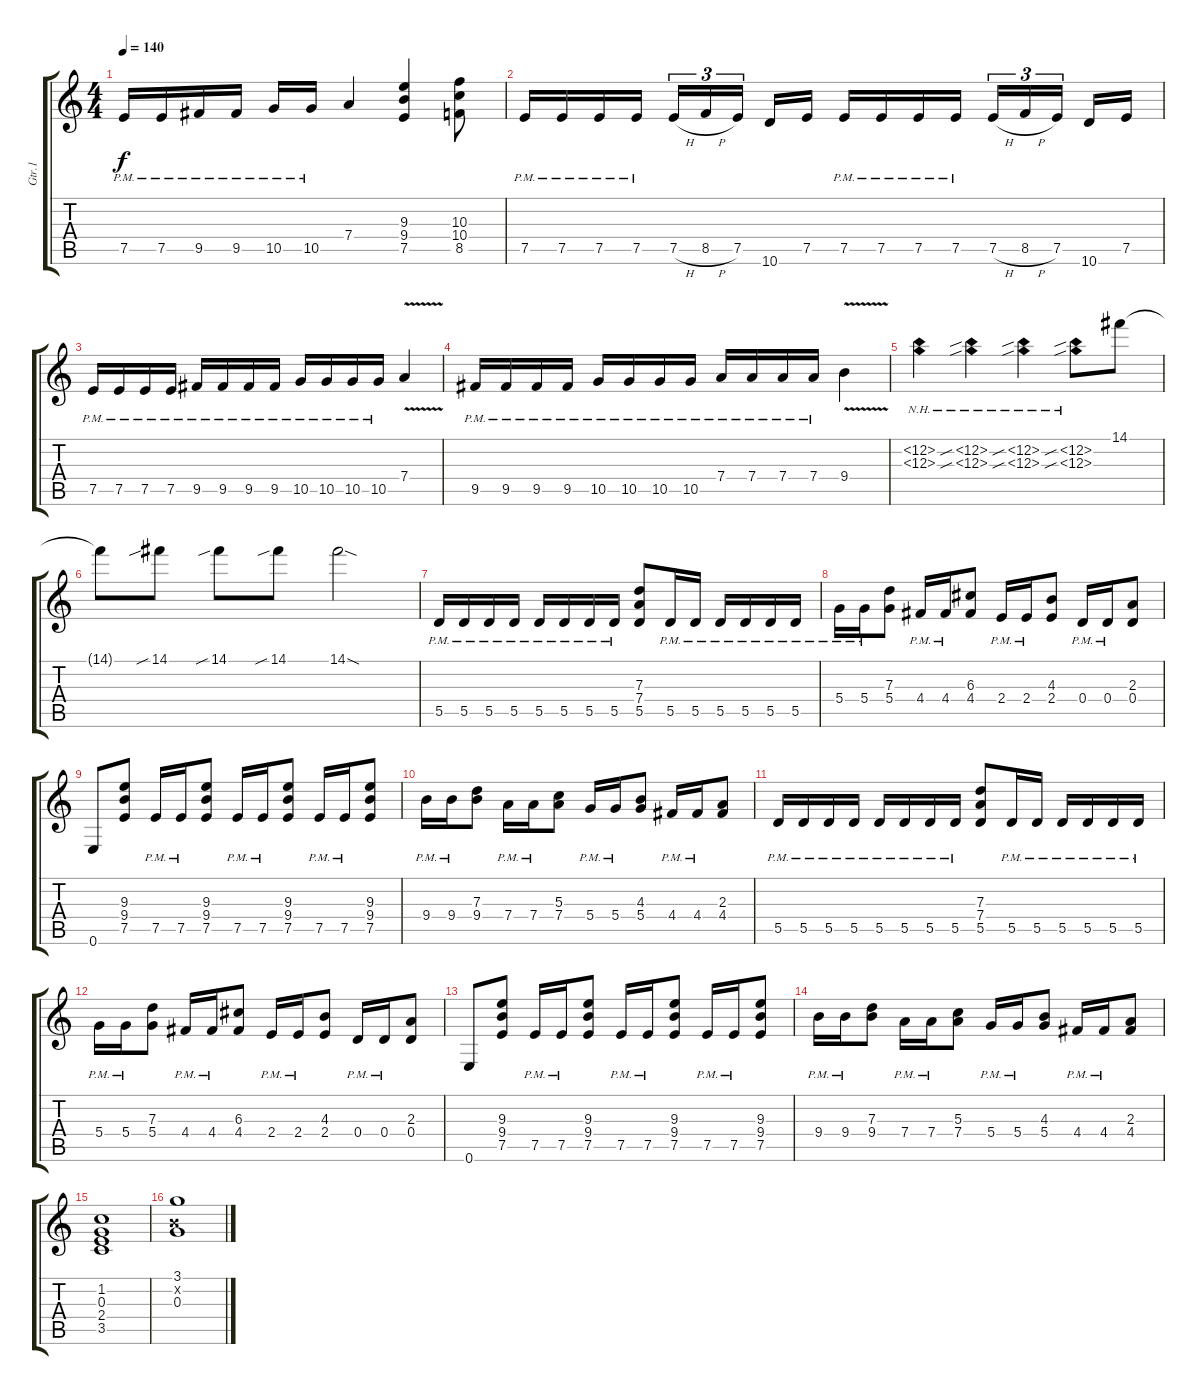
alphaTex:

\track ("Gtr.1" "Gtr.1") {instrument distortionguitar}
\staff {score tabs}
\tuning (E4 B3 G3 D3 A2 E2) {hide}
\ts (4 4)
\tempo 140
\clef g2
\ks c
7.5{pm}.16{dy f} 7.5{pm}.16 9.5{pm}.16 9.5{pm}.16 10.5{pm}.16 10.5{pm}.16 7.4.4 (9.3 9.4 7.5).4 (10.3 10.4 8.5).8 |
7.5{pm}.16 7.5{pm}.16 7.5{pm}.16 7.5{pm}.16 7.5{h}.16{tu (3 2)} 8.5{h}.16{tu (3 2)} 7.5.16{tu (3 2)} 10.6.16 7.5.16 7.5{pm}.16 7.5{pm}.16 7.5{pm}.16 7.5{pm}.16 7.5{h}.16{tu (3 2)} 8.5{h}.16{tu (3 2)} 7.5.16{tu (3 2)} 10.6.16 7.5.16 |
7.5{pm}.16 7.5{pm}.16 7.5{pm}.16 7.5{pm}.16 9.5{pm}.16 9.5{pm}.16 9.5{pm}.16 9.5{pm}.16 10.5{pm}.16 10.5{pm}.16 10.5{pm}.16 10.5{pm}.16 7.4{v}.4 |
9.5{pm}.16 9.5{pm}.16 9.5{pm}.16 9.5{pm}.16 10.5{pm}.16 10.5{pm}.16 10.5{pm}.16 10.5{pm}.16 7.4{pm}.16 7.4{pm}.16 7.4{pm}.16 7.4{pm}.16 9.4{v}.4 |
(12.2{nh} 12.3{nh}).4 (12.2{nh sib} 12.3{nh sib}).4 (12.2{nh sib} 12.3{nh sib}).4 (12.2{nh sib} 12.3{nh sib}).8 14.1.8 |
14.1{t}.8 14.1{sib}.8 14.1{sib}.8 14.1{sib}.8 14.1{sod}.2 |
5.5{pm}.16 5.5{pm}.16 5.5{pm}.16 5.5{pm}.16 5.5{pm}.16 5.5{pm}.16 5.5{pm}.16 5.5{pm}.16 (7.3 7.4 5.5).8 5.5{pm}.16 5.5{pm}.16 5.5{pm}.16 5.5{pm}.16 5.5{pm}.16 5.5{pm}.16 |
5.4{pm}.16 5.4{pm}.16 (7.3 5.4).8 4.4{pm}.16 4.4{pm}.16 (6.3 4.4).8 2.4{pm}.16 2.4{pm}.16 (4.3 2.4).8 0.4{pm}.16 0.4{pm}.16 (2.3 0.4).8 |
0.6.8 (9.3 9.4 7.5).8 7.5{pm}.16 7.5{pm}.16 (9.3 9.4 7.5).8 7.5{pm}.16 7.5{pm}.16 (9.3 9.4 7.5).8 7.5{pm}.16 7.5{pm}.16 (9.3 9.4 7.5).8 |
9.4{pm}.16 9.4{pm}.16 (7.3 9.4).8 7.4{pm}.16 7.4{pm}.16 (5.3 7.4).8 5.4{pm}.16 5.4{pm}.16 (4.3 5.4).8 4.4{pm}.16 4.4{pm}.16 (2.3 4.4).8 |
5.5{pm}.16 5.5{pm}.16 5.5{pm}.16 5.5{pm}.16 5.5{pm}.16 5.5{pm}.16 5.5{pm}.16 5.5{pm}.16 (7.3 7.4 5.5).8 5.5{pm}.16 5.5{pm}.16 5.5{pm}.16 5.5{pm}.16 5.5{pm}.16 5.5{pm}.16 |
5.4{pm}.16 5.4{pm}.16 (7.3 5.4).8 4.4{pm}.16 4.4{pm}.16 (6.3 4.4).8 2.4{pm}.16 2.4{pm}.16 (4.3 2.4).8 0.4{pm}.16 0.4{pm}.16 (2.3 0.4).8 |
0.6.8 (9.3 9.4 7.5).8 7.5{pm}.16 7.5{pm}.16 (9.3 9.4 7.5).8 7.5{pm}.16 7.5{pm}.16 (9.3 9.4 7.5).8 7.5{pm}.16 7.5{pm}.16 (9.3 9.4 7.5).8 |
9.4{pm}.16 9.4{pm}.16 (7.3 9.4).8 7.4{pm}.16 7.4{pm}.16 (5.3 7.4).8 5.4{pm}.16 5.4{pm}.16 (4.3 5.4).8 4.4{pm}.16 4.4{pm}.16 (2.3 4.4).8 |
(1.2 0.3 2.4 3.5).1 |
(3.1 0.2{x} 0.3).1
